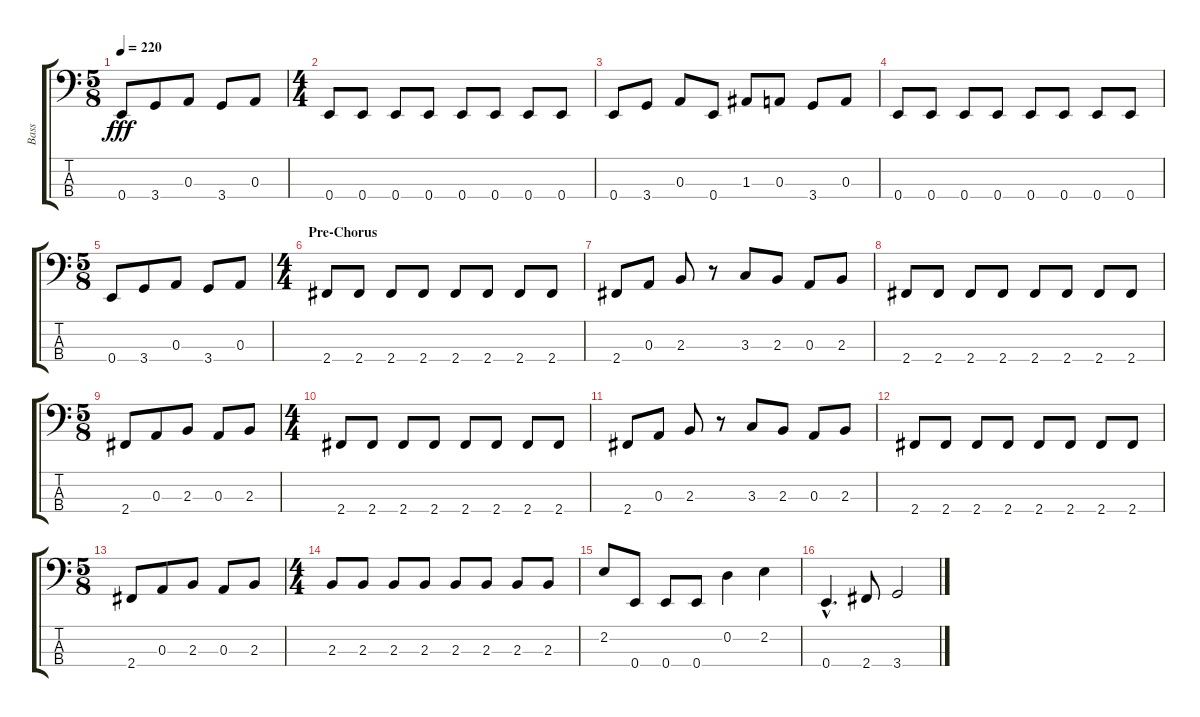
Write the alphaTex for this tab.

\track ("Bass" "Bass") {instrument electricbassfinger}
\staff {score tabs}
\tuning (G2 D2 A1 E1) {hide}
\ts (5 8)
\tempo 220
\clef f4
\ks c
0.4.8{dy fff} 3.4.8 0.3.8 3.4.8 0.3.8 |
\ts (4 4)
0.4.8 0.4.8 0.4.8 0.4.8 0.4.8 0.4.8 0.4.8 0.4.8 |
0.4.8 3.4.8 0.3.8 0.4.8 1.3.8 0.3.8 3.4.8 0.3.8 |
0.4.8 0.4.8 0.4.8 0.4.8 0.4.8 0.4.8 0.4.8 0.4.8 |
\ts (5 8)
0.4.8 3.4.8 0.3.8 3.4.8 0.3.8 |
\ts (4 4)
\section ("" "Pre-Chorus")
2.4.8 2.4.8 2.4.8 2.4.8 2.4.8 2.4.8 2.4.8 2.4.8 |
2.4.8 0.3.8 2.3.8 r.8 3.3.8 2.3.8 0.3.8 2.3.8 |
2.4.8 2.4.8 2.4.8 2.4.8 2.4.8 2.4.8 2.4.8 2.4.8 |
\ts (5 8)
2.4.8 0.3.8 2.3.8 0.3.8 2.3.8 |
\ts (4 4)
2.4.8 2.4.8 2.4.8 2.4.8 2.4.8 2.4.8 2.4.8 2.4.8 |
2.4.8 0.3.8 2.3.8 r.8 3.3.8 2.3.8 0.3.8 2.3.8 |
2.4.8 2.4.8 2.4.8 2.4.8 2.4.8 2.4.8 2.4.8 2.4.8 |
\ts (5 8)
2.4.8 0.3.8 2.3.8 0.3.8 2.3.8 |
\ts (4 4)
2.3.8 2.3.8 2.3.8 2.3.8 2.3.8 2.3.8 2.3.8 2.3.8 |
2.2.8 0.4.8 0.4.8 0.4.8 0.2.4 2.2.4 |
0.4{hac}.4{d} 2.4.8 3.4.2
